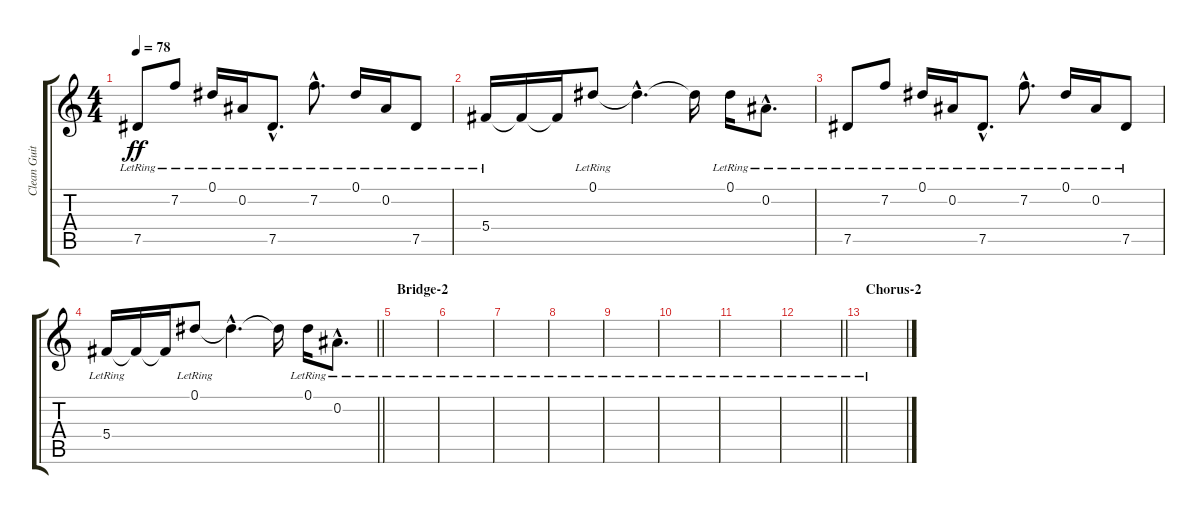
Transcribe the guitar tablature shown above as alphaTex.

\track ("Clean Guitar" "Clean Guit") {instrument electricguitarclean}
\staff {score tabs}
\tuning (Eb4 Bb3 Gb3 Db3 Ab2 Eb2) {hide}
\ts (4 4)
\tempo 78
\clef g2
\ks c
7.5{lr}.8{dy ff} 7.2{lr}.8 0.1{lr}.16 0.2{lr}.16 7.5{hac lr}.8{d} 7.2{hac lr}.8{d} 0.1{lr}.16 0.2{lr}.16 7.5{lr}.8 |
5.4{lr}.16 5.4{t}.16 5.4{t}.16 0.1{lr}.8 0.1{hac t}.4{d} 0.1{t}.16 0.1{lr}.16 0.2{hac lr}.8{d} |
7.5{lr}.8 7.2{lr}.8 0.1{lr}.16 0.2{lr}.16 7.5{hac lr}.8{d} 7.2{hac lr}.8{d} 0.1{lr}.16 0.2{lr}.16 7.5{lr}.8 |
\barLineRight lightlight
5.4{lr}.16 5.4{t}.16 5.4{t}.16 0.1{lr}.8 0.1{hac t}.4{d} 0.1{t}.16 0.1{lr}.16 0.2{hac lr}.8{d} |
\section ("" "Bridge-2")
|
|
|
|
|
|
|
\barLineRight lightlight
|
\section ("" "Chorus-2")
